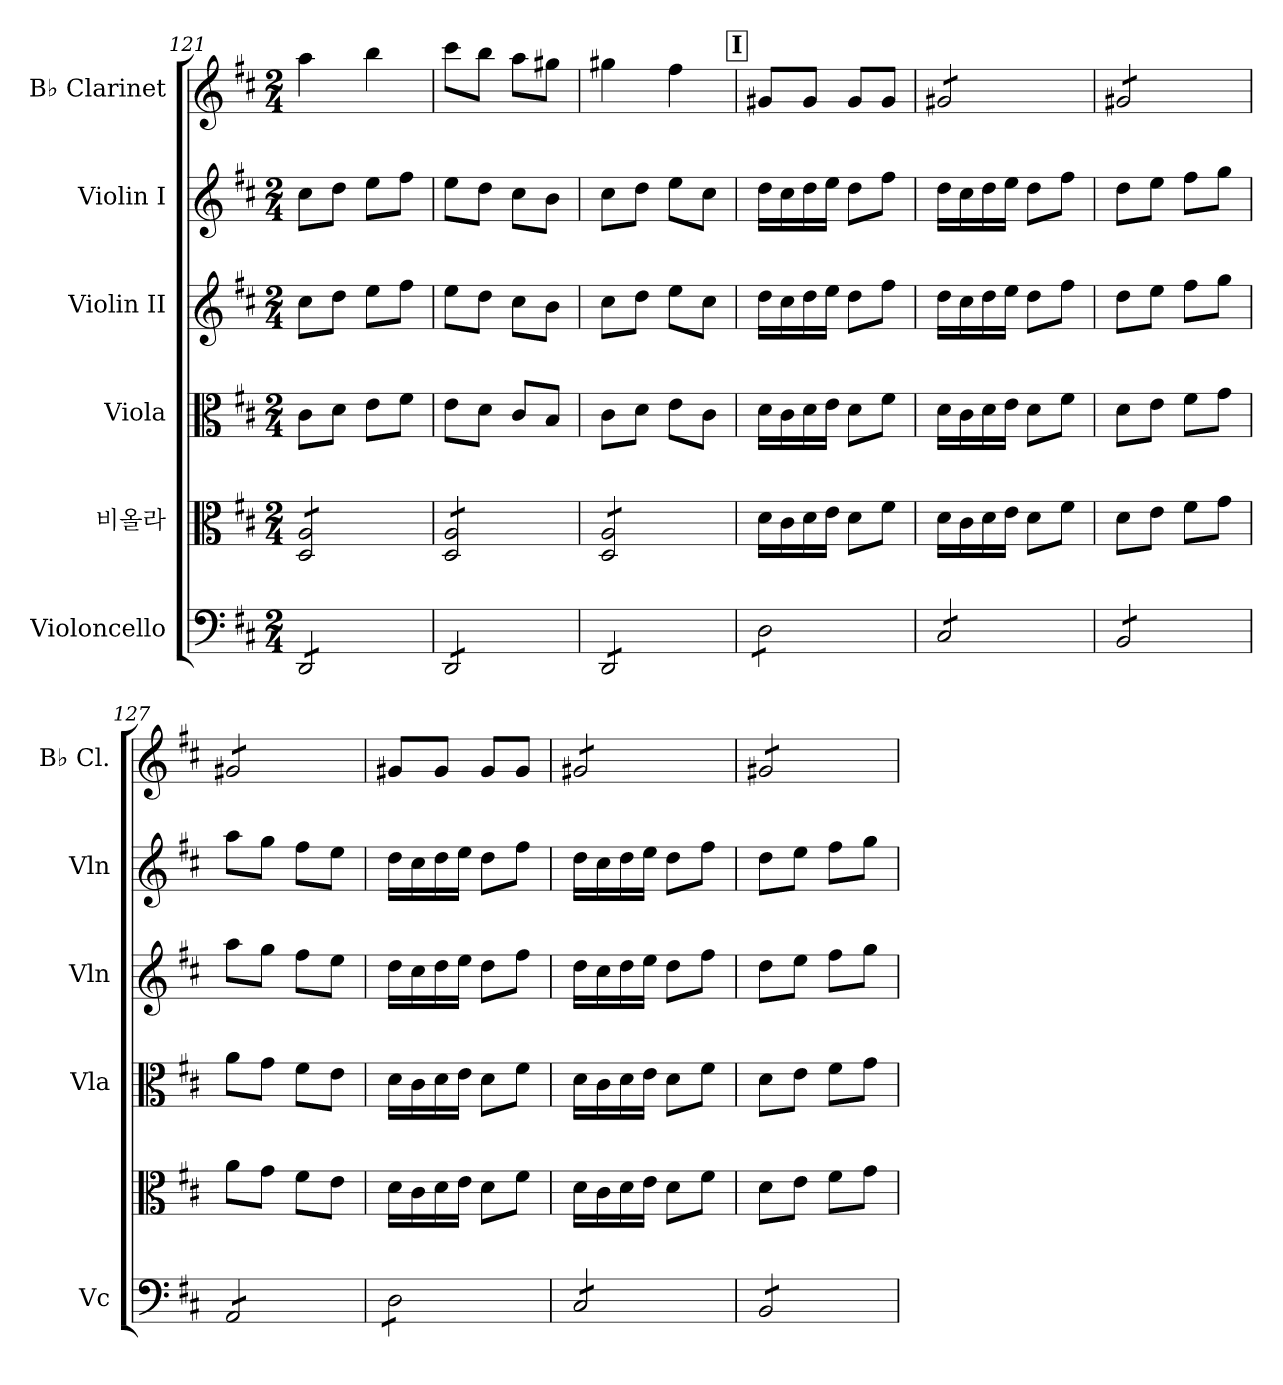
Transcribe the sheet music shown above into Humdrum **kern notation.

**kern	**kern	**kern	**kern	**kern	**kern
*part6	*part5	*part4	*part3	*part2	*part1
*staff6	*staff5	*staff4	*staff3	*staff2	*staff1
*I"Violoncello	*I"비올라	*I"Viola	*I"Violin II	*I"Violin I	*I"B♭ Clarinet
*I'Vc	*	*I'Vla	*I'Vln	*I'Vln	*I'B♭ Cl.
*clefF4	*clefC3	*clefC3	*clefG2	*clefG2	*clefG2
*	*	*	*	*	*ITrd1c2
*k[f#c#]	*k[f#c#]	*k[f#c#]	*k[f#c#]	*k[f#c#]	*k[]
*M2/4	*M2/4	*M2/4	*M2/4	*M2/4	*M2/4
=121	=121	=121	=121	=121	=121
*tremolo	*	*	*	*	*
*	*tremolo	*	*	*	*
8DD/L	8D/ 8A/L	8c#\L	8cc#\L	8cc#\L	4gg\
8DD/	8D/ 8A/	8d\J	8dd\J	8dd\J	.
8DD/	8D/ 8A/	8e\L	8ee\L	8ee\L	4aa\
8DD/J	8D/ 8A/J	8f#\J	8ff#\J	8ff#\J	.
=122	=122	=122	=122	=122	=122
8DD/L	8D/ 8A/L	8e\L	8ee\L	8ee\L	8bb\L
8DD/	8D/ 8A/	8d\J	8dd\J	8dd\J	8aa\J
8DD/	8D/ 8A/	8c#/L	8cc#\L	8cc#\L	8gg\L
8DD/J	8D/ 8A/J	8B/J	8b\J	8b\J	8ff#X\J
=123	=123	=123	=123	=123	=123
8DD/L	8D/ 8A/L	8c#\L	8cc#\L	8cc#\L	4ff#X\
8DD/	8D/ 8A/	8d\J	8dd\J	8dd\J	.
8DD/	8D/ 8A/	8e\L	8ee\L	8ee\L	4ee\
8DD/J	8D/ 8A/J	8c#\J	8cc#\J	8cc#\J	.
*	*Xtremolo	*	*	*	*
!!LO:PB:g=z
!!LO:REH:place=s1:a:B:fs=14:t=I
=124	=124	=124	=124	=124	=124
8D\L	16d\LL	16d\LL	16dd\LL	16dd\LL	8f#X/L
.	16c#\	16c#\	16cc#\	16cc#\	.
8D\	16d\	16d\	16dd\	16dd\	8f#/J
.	16e\JJ	16e\JJ	16ee\JJ	16ee\JJ	.
8D\	8d\L	8d\L	8dd\L	8dd\L	8f#/L
8D\J	8f#\J	8f#\J	8ff#\J	8ff#\J	8f#/J
=125	=125	=125	=125	=125	=125
*	*	*	*	*	*tremolo
8C#/L	16d\LL	16d\LL	16dd\LL	16dd\LL	8f#X/L
.	16c#\	16c#\	16cc#\	16cc#\	.
8C#/	16d\	16d\	16dd\	16dd\	8f#X/
.	16e\JJ	16e\JJ	16ee\JJ	16ee\JJ	.
8C#/	8d\L	8d\L	8dd\L	8dd\L	8f#X/
8C#/J	8f#\J	8f#\J	8ff#\J	8ff#\J	8f#X/J
=126	=126	=126	=126	=126	=126
8BB/L	8d\L	8d\L	8dd\L	8dd\L	8f#X/L
8BB/	8e\J	8e\J	8ee\J	8ee\J	8f#X/
8BB/	8f#\L	8f#\L	8ff#\L	8ff#\L	8f#X/
8BB/J	8g\J	8g\J	8gg\J	8gg\J	8f#X/J
=127	=127	=127	=127	=127	=127
8AA/L	8a\L	8a\L	8aa\L	8aa\L	8f#X/L
8AA/	8g\J	8g\J	8gg\J	8gg\J	8f#X/
8AA/	8f#\L	8f#\L	8ff#\L	8ff#\L	8f#X/
8AA/J	8e\J	8e\J	8ee\J	8ee\J	8f#X/J
*	*	*	*	*	*Xtremolo
=128	=128	=128	=128	=128	=128
8D\L	16d\LL	16d\LL	16dd\LL	16dd\LL	8f#X/L
.	16c#\	16c#\	16cc#\	16cc#\	.
8D\	16d\	16d\	16dd\	16dd\	8f#/J
.	16e\JJ	16e\JJ	16ee\JJ	16ee\JJ	.
8D\	8d\L	8d\L	8dd\L	8dd\L	8f#/L
8D\J	8f#\J	8f#\J	8ff#\J	8ff#\J	8f#/J
=129	=129	=129	=129	=129	=129
*	*	*	*	*	*tremolo
8C#/L	16d\LL	16d\LL	16dd\LL	16dd\LL	8f#X/L
.	16c#\	16c#\	16cc#\	16cc#\	.
8C#/	16d\	16d\	16dd\	16dd\	8f#X/
.	16e\JJ	16e\JJ	16ee\JJ	16ee\JJ	.
8C#/	8d\L	8d\L	8dd\L	8dd\L	8f#X/
8C#/J	8f#\J	8f#\J	8ff#\J	8ff#\J	8f#X/J
=130	=130	=130	=130	=130	=130
8BB/L	8d\L	8d\L	8dd\L	8dd\L	8f#X/L
8BB/	8e\J	8e\J	8ee\J	8ee\J	8f#X/
8BB/	8f#\L	8f#\L	8ff#\L	8ff#\L	8f#X/
8BB/J	8g\J	8g\J	8gg\J	8gg\J	8f#X/J
*	*	*	*	*	*Xtremolo
*Xtremolo	*	*	*	*	*
=	=	=	=	=	=
*-	*-	*-	*-	*-	*-
